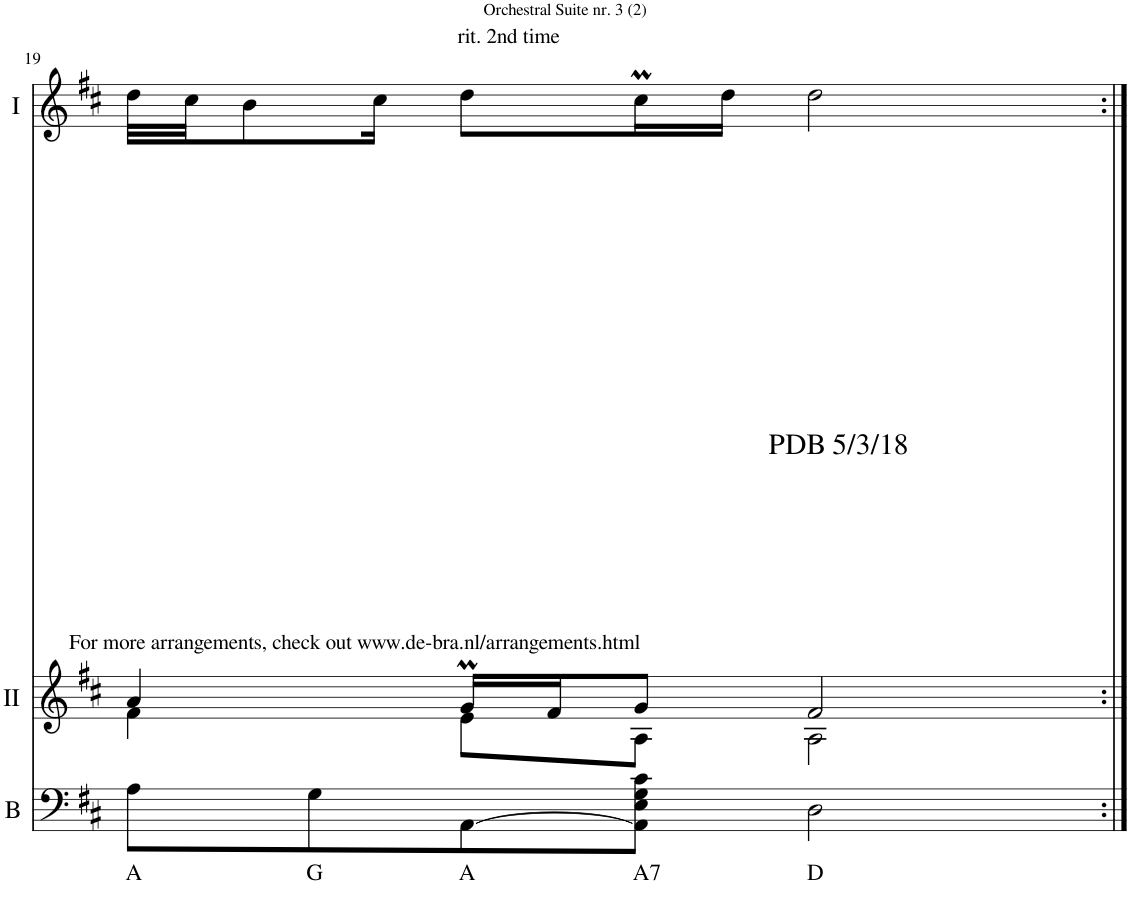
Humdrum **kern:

**kern	**text	**kern	**kern
*part3	*part3	*part2	*part1
*staff3	*staff3	*staff2	*staff1
*I"Acc. 2L	*	*I"Acc. 2R	*I"Acc. 1
!!LO:PB:g=z
*clefF4	*	*clefG2	*clefG2
*k[f#c#]	*	*k[f#c#]	*k[f#c#]
*M4/4	*	*M4/4	*M4/4
*met(c)	*	*met(c)	*met(c)
=19	=19	=19	=19
!	!LO:LY:b	!	!
*	*	*^	*
8A\L	A	4a/	4f#\	32dd\LLL
.	.	.	.	32cc#\JJ
.	.	.	.	8b\
!	!LO:LY:b	!	!	!
8G\	G	.	.	.
.	.	.	.	16cc#\Jk
!	!	!	!	!LO:TX:a:t=rit. 2nd time
!	!LO:LY:b	!	!	!
[8AA\	A	16gM/LL	8e\L	8dd\L
.	.	16f#/J	.	.
!	!LO:LY:b	!	!	!
8AA\] 8E\ 8G\ 8c#\J	A7	8g/J	8A\J	16cc#m\L
.	.	.	.	16dd\JJ
!	!	!	!	!LO:TX:b:t=For more arrangements, check out www.de-bra.nl/arrangements.html
!	!	!	!	!LO:TX:b:t=PDB 5/3/18
!	!LO:LY:b	!	!	!
2D\	D	2f#/	2A\	2dd\
*	*	*v	*v	*
=:|!	=:|!	=:|!	=:|!
*-	*-	*-	*-
